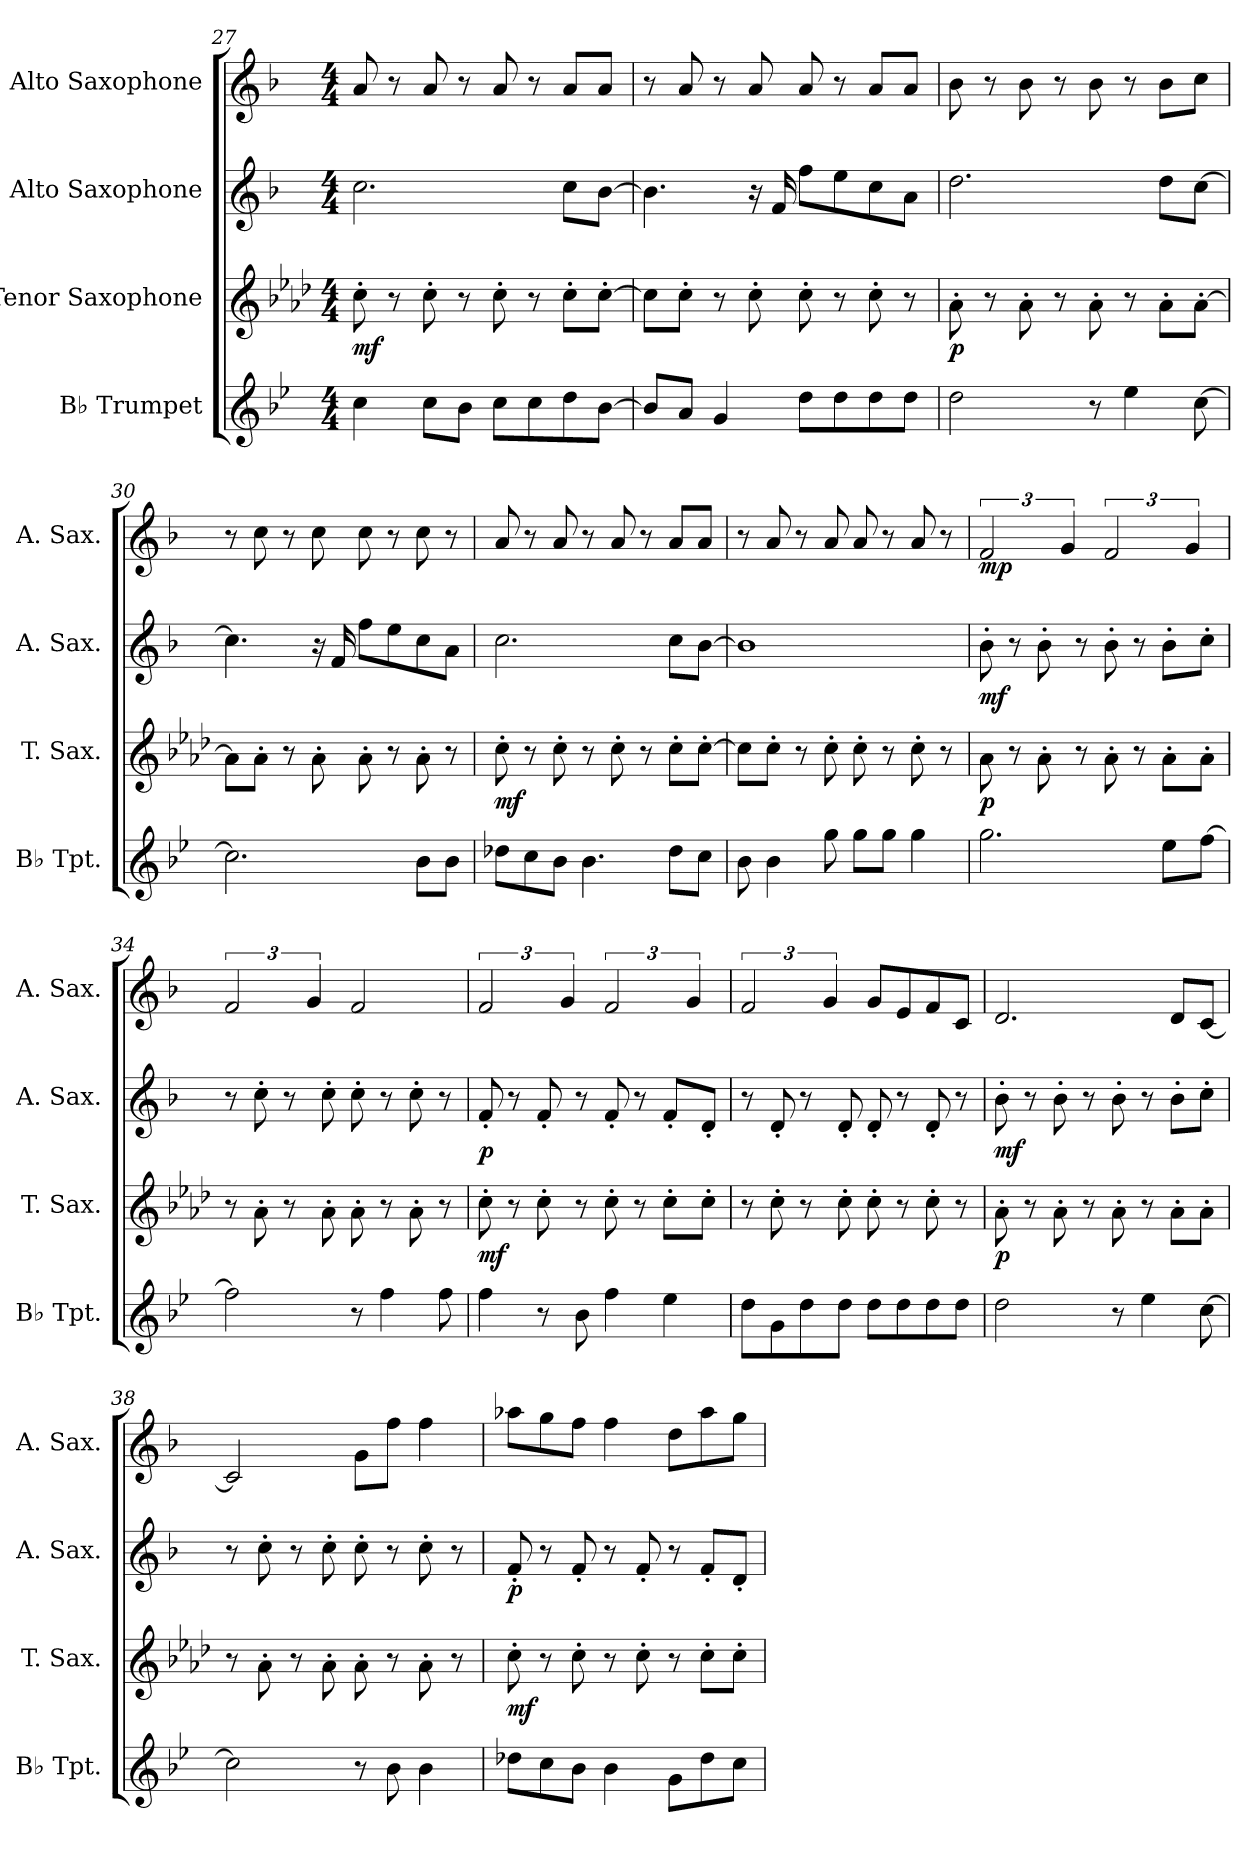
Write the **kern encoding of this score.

**kern	**kern	**dynam	**kern	**dynam	**kern	**dynam
*part4	*part3	*part3	*part2	*part2	*part1	*part1
*staff4	*staff3	*staff3	*staff2	*staff2	*staff1	*staff1
*I"B♭ Trumpet	*I"Tenor Saxophone	*	*I"Alto Saxophone	*	*I"Alto Saxophone	*
*I'B♭ Tpt.	*I'T. Sax.	*	*I'A. Sax.	*	*I'A. Sax.	*
*clefG2	*clefG2	*	*clefG2	*	*clefG2	*
*ITrd1c2	*ITrd8c14	*	*ITrd5c9	*	*ITrd5c9	*
*k[b-e-a-d-]	*k[b-e-a-d-]	*	*k[b-e-a-d-]	*	*k[b-e-a-d-]	*
*M4/4	*M4/4	*	*M4/4	*	*M4/4	*
=27	=27	=27	=27	=27	=27	=27
!	!	!LO:DY:b	!	!	!	!
4b-\	8c'\	mf	2.e-\	.	8c/	.
.	8r	.	.	.	8r	.
8b-\L	8c'\	.	.	.	8c/	.
8a-\J	8r	.	.	.	8r	.
8b-\L	8c'\	.	.	.	8c/	.
8b-\	8r	.	.	.	8r	.
8cc\	8c'\L	.	8e-\L	.	8c/L	.
[8a-\J	[8c'\J	.	[8d-\J	.	8c/J	.
!!LO:LB:g=z
=28	=28	=28	=28	=28	=28	=28
8a-/L]	8c\L]	.	4.d-\]	.	8r	.
8g/J	8c'\J	.	.	.	8c/	.
4f/	8r	.	.	.	8r	.
.	8c'\	.	16r	.	8c/	.
.	.	.	16A-/	.	.	.
8cc\L	8c'\	.	8a-\L	.	8c/	.
8cc\	8r	.	8g\	.	8r	.
8cc\	8c'\	.	8e-\	.	8c/L	.
8cc\J	8r	.	8c\J	.	8c/J	.
=29	=29	=29	=29	=29	=29	=29
!	!	!LO:DY:b	!	!	!	!
2cc\	8A-'\	p	2.f\	.	8d-\	.
.	8r	.	.	.	8r	.
.	8A-'\	.	.	.	8d-\	.
.	8r	.	.	.	8r	.
8r	8A-'\	.	.	.	8d-\	.
4dd-\	8r	.	.	.	8r	.
.	8A-'\L	.	8f\L	.	8d-\L	.
[8b-\	[8A-'\J	.	[8e-\J	.	8e-\J	.
=30	=30	=30	=30	=30	=30	=30
2.b-\]	8A-\L]	.	4.e-\]	.	8r	.
.	8A-'\J	.	.	.	8e-\	.
.	8r	.	.	.	8r	.
.	8A-'\	.	16r	.	8e-\	.
.	.	.	16A-/	.	.	.
.	8A-'\	.	8a-\L	.	8e-\	.
.	8r	.	8g\	.	8r	.
8a-\L	8A-'\	.	8e-\	.	8e-\	.
8a-\J	8r	.	8c\J	.	8r	.
=31	=31	=31	=31	=31	=31	=31
!	!	!LO:DY:b	!	!	!	!
8cc-X\L	8c'\	mf	2.e-\	.	8c/	.
8b-\	8r	.	.	.	8r	.
8a-\J	8c'\	.	.	.	8c/	.
4.a-\	8r	.	.	.	8r	.
.	8c'\	.	.	.	8c/	.
.	8r	.	.	.	8r	.
8cc-\L	8c'\L	.	8e-\L	.	8c/L	.
8b-\J	[8c'\J	.	[8d-\J	.	8c/J	.
!!LO:LB:g=z
=32	=32	=32	=32	=32	=32	=32
8a-\	8c\L]	.	1d-]	.	8r	.
4a-\	8c'\J	.	.	.	8c/	.
.	8r	.	.	.	8r	.
8ff\	8c'\	.	.	.	8c/	.
8ff\L	8c'\	.	.	.	8c/	.
8ff\J	8r	.	.	.	8r	.
4ff\	8c'\	.	.	.	8c/	.
.	8r	.	.	.	8r	.
=33	=33	=33	=33	=33	=33	=33
!	!	!LO:DY:b	!	!LO:DY:b	!	!LO:DY:b
2.ff\	8A-\	p	8d-'\	mf	3A-/	mp
.	8r	.	8r	.	.	.
.	8A-'\	.	8d-'\	.	.	.
.	.	.	.	.	6B-/	.
.	8r	.	8r	.	.	.
.	8A-'\	.	8d-'\	.	3A-/	.
.	8r	.	8r	.	.	.
8dd-\L	8A-'\L	.	8d-'\L	.	.	.
.	.	.	.	.	6B-/	.
[8ee-\J	8A-'\J	.	8e-'\J	.	.	.
=34	=34	=34	=34	=34	=34	=34
2ee-\]	8r	.	8r	.	3A-/	.
.	8A-'\	.	8e-'\	.	.	.
.	8r	.	8r	.	.	.
.	.	.	.	.	6B-/	.
.	8A-'\	.	8e-'\	.	.	.
8r	8A-'\	.	8e-'\	.	2A-/	.
4ee-\	8r	.	8r	.	.	.
.	8A-'\	.	8e-'\	.	.	.
8ee-\	8r	.	8r	.	.	.
=35	=35	=35	=35	=35	=35	=35
!	!	!LO:DY:b	!	!LO:DY:b	!	!
4ee-\	8c'\	mf	8A-'/	p	3A-/	.
.	8r	.	8r	.	.	.
8r	8c'\	.	8A-'/	.	.	.
.	.	.	.	.	6B-/	.
8a-\	8r	.	8r	.	.	.
4ee-\	8c'\	.	8A-'/	.	3A-/	.
.	8r	.	8r	.	.	.
4dd-\	8c'\L	.	8A-'/L	.	.	.
.	.	.	.	.	6B-/	.
.	8c'\J	.	8F'/J	.	.	.
!!LO:PB:g=z
=36	=36	=36	=36	=36	=36	=36
8cc\L	8r	.	8r	.	3A-/	.
8f\	8c'\	.	8F'/	.	.	.
8cc\	8r	.	8r	.	.	.
.	.	.	.	.	6B-/	.
8cc\J	8c'\	.	8F'/	.	.	.
8cc\L	8c'\	.	8F'/	.	8B-/L	.
8cc\	8r	.	8r	.	8G/	.
8cc\	8c'\	.	8F'/	.	8A-/	.
8cc\J	8r	.	8r	.	8E-/J	.
=37	=37	=37	=37	=37	=37	=37
!	!	!LO:DY:b	!	!LO:DY:b	!	!
2cc\	8A-'\	p	8d-'\	mf	2.F/	.
.	8r	.	8r	.	.	.
.	8A-'\	.	8d-'\	.	.	.
.	8r	.	8r	.	.	.
8r	8A-'\	.	8d-'\	.	.	.
4dd-\	8r	.	8r	.	.	.
.	8A-'\L	.	8d-'\L	.	8F/L	.
[8b-\	8A-'\J	.	8e-'\J	.	[8E-/J	.
=38	=38	=38	=38	=38	=38	=38
2b-\]	8r	.	8r	.	2E-/]	.
.	8A-'\	.	8e-'\	.	.	.
.	8r	.	8r	.	.	.
.	8A-'\	.	8e-'\	.	.	.
8r	8A-'\	.	8e-'\	.	8B-\L	.
8a-\	8r	.	8r	.	8a-\J	.
4a-\	8A-'\	.	8e-'\	.	4a-\	.
.	8r	.	8r	.	.	.
=39	=39	=39	=39	=39	=39	=39
!	!	!LO:DY:b	!	!LO:DY:b	!	!
8cc-X\L	8c'\	mf	8A-'/	p	8cc-X\L	.
8b-\	8r	.	8r	.	8b-\	.
8a-\J	8c'\	.	8A-'/	.	8a-\J	.
4a-\	8r	.	8r	.	4a-\	.
.	8c'\	.	8A-'/	.	.	.
8f\L	8r	.	8r	.	8f\L	.
8cc-\	8c'\L	.	8A-'/L	.	8cc-\	.
8b-\J	8c'\J	.	8F'/J	.	8b-\J	.
=	=	=	=	=	=	=
*-	*-	*-	*-	*-	*-	*-
